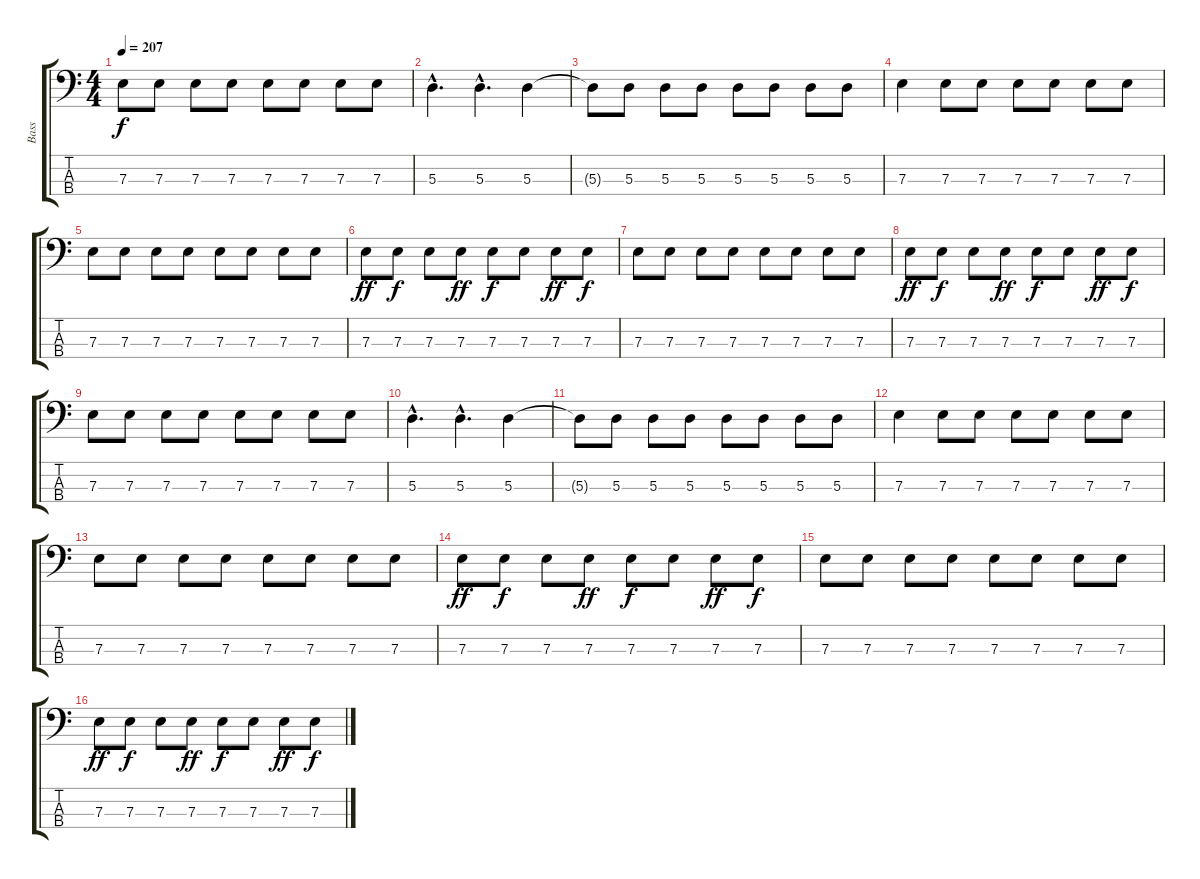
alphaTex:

\track ("Bass" "Bass") {instrument electricbassfinger}
\staff {score tabs}
\tuning (G2 D2 A1 E1) {hide}
\ts (4 4)
\tempo 207
\clef f4
\ks c
7.3.8{dy f} 7.3.8 7.3.8 7.3.8 7.3.8 7.3.8 7.3.8 7.3.8 |
5.3{hac}.4{d} 5.3{hac}.4{d} 5.3.4 |
5.3{t}.8 5.3.8 5.3.8 5.3.8 5.3.8 5.3.8 5.3.8 5.3.8 |
7.3.4 7.3.8 7.3.8 7.3.8 7.3.8 7.3.8 7.3.8 |
7.3.8 7.3.8 7.3.8 7.3.8 7.3.8 7.3.8 7.3.8 7.3.8 |
7.3.8{dy ff} 7.3.8{dy f} 7.3.8 7.3.8{dy ff} 7.3.8{dy f} 7.3.8 7.3.8{dy ff} 7.3.8{dy f} |
7.3.8 7.3.8 7.3.8 7.3.8 7.3.8 7.3.8 7.3.8 7.3.8 |
7.3.8{dy ff} 7.3.8{dy f} 7.3.8 7.3.8{dy ff} 7.3.8{dy f} 7.3.8 7.3.8{dy ff} 7.3.8{dy f} |
7.3.8 7.3.8 7.3.8 7.3.8 7.3.8 7.3.8 7.3.8 7.3.8 |
5.3{hac}.4{d} 5.3{hac}.4{d} 5.3.4 |
5.3{t}.8 5.3.8 5.3.8 5.3.8 5.3.8 5.3.8 5.3.8 5.3.8 |
7.3.4 7.3.8 7.3.8 7.3.8 7.3.8 7.3.8 7.3.8 |
7.3.8 7.3.8 7.3.8 7.3.8 7.3.8 7.3.8 7.3.8 7.3.8 |
7.3.8{dy ff} 7.3.8{dy f} 7.3.8 7.3.8{dy ff} 7.3.8{dy f} 7.3.8 7.3.8{dy ff} 7.3.8{dy f} |
7.3.8 7.3.8 7.3.8 7.3.8 7.3.8 7.3.8 7.3.8 7.3.8 |
7.3.8{dy ff} 7.3.8{dy f} 7.3.8 7.3.8{dy ff} 7.3.8{dy f} 7.3.8 7.3.8{dy ff} 7.3.8{dy f}
